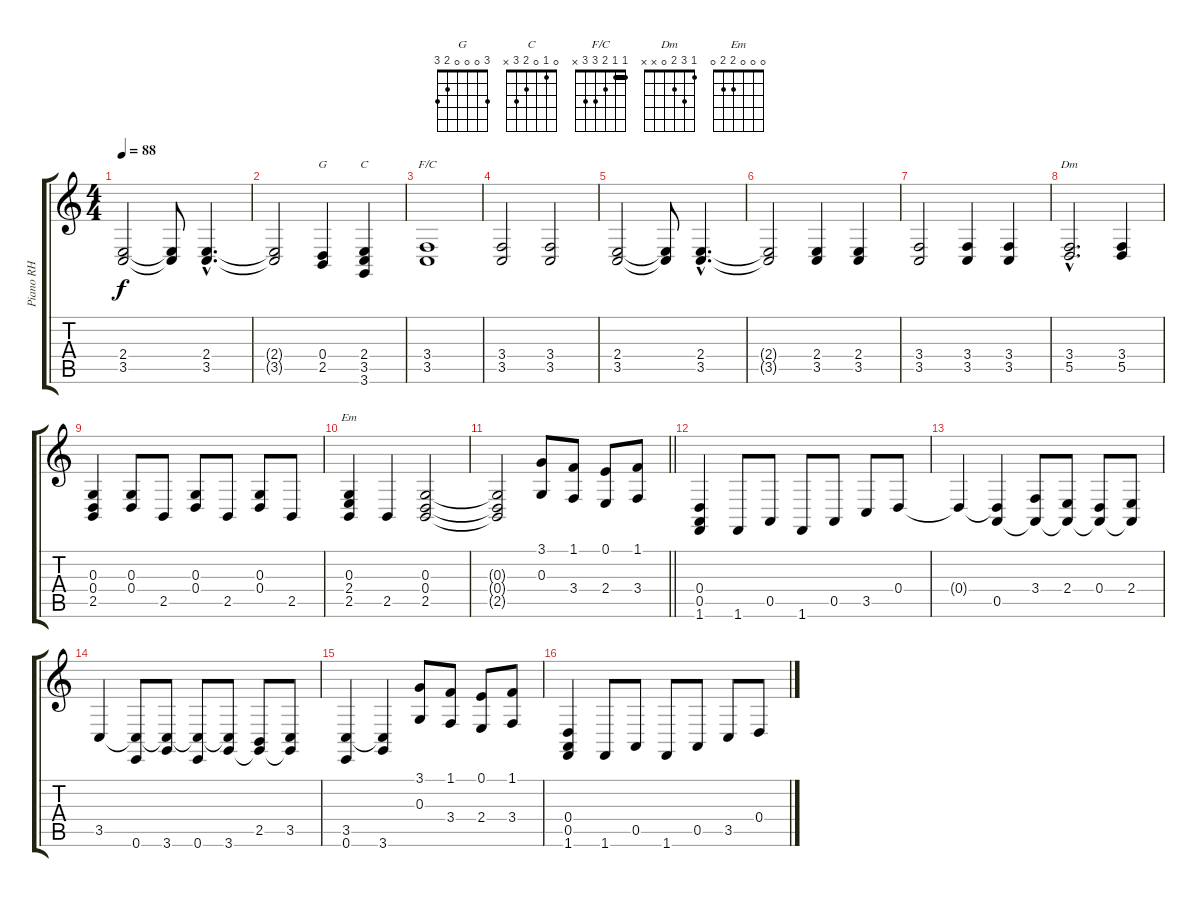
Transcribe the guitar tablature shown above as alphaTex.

\track ("Piano RH" "Piano RH") {instrument acousticgrandpiano}
\staff {score tabs}
\tuning (E4 B3 G3 D3 A2 E2) {hide}
\chord ("G" 3 0 0 0 2 3)
\chord ("C" 0 1 0 2 3 x)
\chord ("F/C" 1 1 2 3 3 x) {barre 1}
\chord ("Dm" 1 3 2 0 x x)
\chord ("Em" 0 0 0 2 2 0)
\ts (4 4)
\tempo 88
\clef g2
\ks c
(2.4 3.5).2{dy f} (2.4{t} 3.5{t}).8 (2.4{hac} 3.5{hac}).4{d} |
(2.4{t} 3.5{t}).2 (0.4 2.5).4{ch "G"} (2.4 3.5 3.6).4{ch "C"} |
(3.4 3.5).1{ch "F/C"} |
(3.4 3.5).2 (3.4 3.5).2 |
(2.4 3.5).2 (2.4{t} 3.5{t}).8 (2.4{hac} 3.5{hac}).4{d} |
(2.4{t} 3.5{t}).2 (2.4 3.5).4 (2.4 3.5).4 |
(3.4 3.5).2 (3.4 3.5).4 (3.4 3.5).4 |
(3.4{hac} 5.5{hac}).2{d ch "Dm"} (3.4 5.5).4 |
(0.3 0.4 2.5).4 (0.3 0.4).8 2.5.8 (0.3 0.4).8 2.5.8 (0.3 0.4).8 2.5.8 |
(0.3 2.4 2.5).4{ch "Em"} 2.5.4 (0.3 0.4 2.5).2 |
\barLineRight lightlight
(0.3{t} 0.4{t} 2.5{t}).2 (3.1 0.3).8 (1.1 3.4).8 (0.1 2.4).8 (1.1 3.4).8 |
(0.4 0.5 1.6).4 1.6.8 0.5.8 1.6.8 0.5.8 3.5.8 0.4.8 |
0.4{t}.4 (0.4{t} 0.5).4 (3.4 0.5{t}).8 (2.4 0.5{t}).8 (0.4 0.5{t}).8 (2.4 0.5{t}).8 |
3.5.4 (3.5{t} 0.6).8 (3.5{t} 3.6).8 (3.5{t} 0.6).8 (3.5{t} 3.6).8 (2.5 3.6{t}).8 (3.5 3.6{t}).8 |
(3.5 0.6).4 (3.5{t} 3.6).4 (3.1 0.3).8 (1.1 3.4).8 (0.1 2.4).8 (1.1 3.4).8 |
(0.4 0.5 1.6).4 1.6.8 0.5.8 1.6.8 0.5.8 3.5.8 0.4.8
